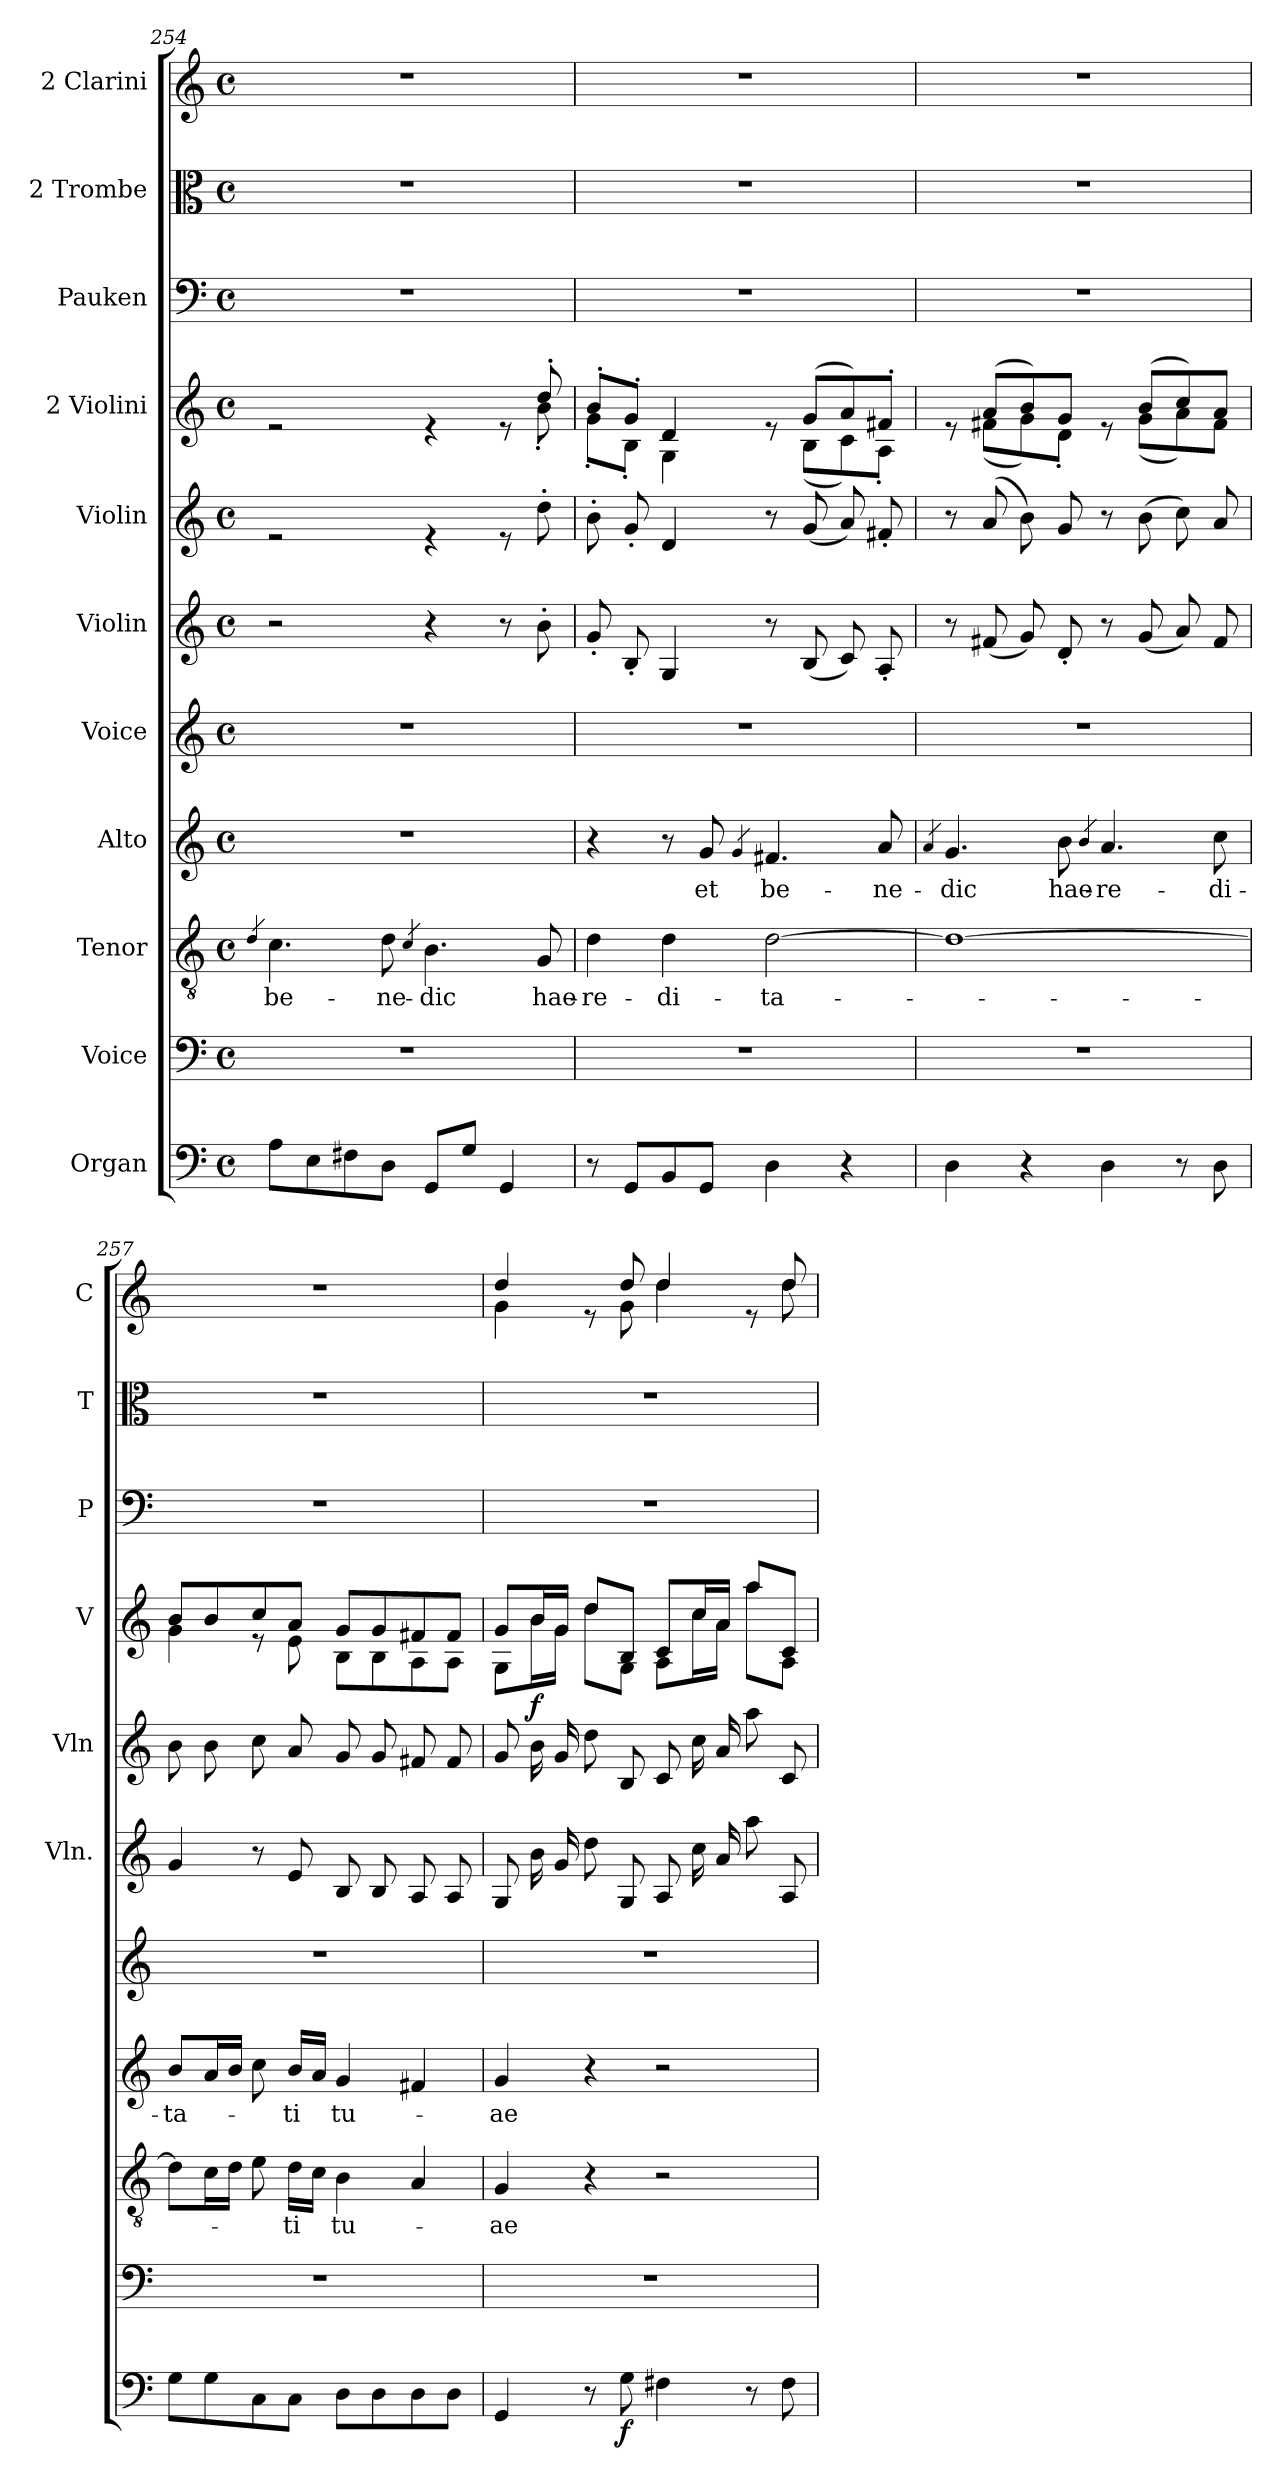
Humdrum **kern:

**kern	**dynam	**kern	**kern	**text	**kern	**text	**kern	**kern	**kern	**kern	**dynam	**kern	**kern	**kern
*part11	*part11	*part10	*part9	*part9	*part8	*part8	*part7	*part6	*part5	*part4	*part4	*part3	*part2	*part1
*staff11	*staff11	*staff10	*staff9	*staff9	*staff8	*staff8	*staff7	*staff6	*staff5	*staff4	*staff4	*staff3	*staff2	*staff1
*I"Organ	*	*I"Voice	*I"Tenor	*	*I"Alto	*	*I"Voice	*I"Violin	*I"Violin	*I"2 Violini	*	*I"Pauken	*I"2 Trombe	*I"2 Clarini
*	*	*	*	*	*	*	*	*I'Vln.	*I'Vln	*I'V	*	*I'P	*I'T	*I'C
*clefF4	*	*clefF4	*clefGv2	*	*clefG2	*	*clefG2	*clefG2	*clefG2	*clefG2	*	*clefF4	*clefC3	*clefG2
*k[]	*	*k[]	*k[]	*	*k[]	*	*k[]	*k[]	*k[]	*k[]	*	*k[]	*k[]	*k[]
*M4/4	*	*M4/4	*M4/4	*	*M4/4	*	*M4/4	*M4/4	*M4/4	*M4/4	*	*M4/4	*M4/4	*M4/4
*met(c)	*	*met(c)	*met(c)	*	*met(c)	*	*met(c)	*met(c)	*met(c)	*met(c)	*	*met(c)	*met(c)	*met(c)
=254	=254	=254	=254	=254	=254	=254	=254	=254	=254	=254	=254	=254	=254	=254
.	.	.	4qd/	.	.	.	.	.	.	.	.	.	.	.
!	!	!	!	!LO:LY:b	!	!	!	!	!	!	!	!	!	!
*	*	*	*	*	*	*	*	*	*	*^	*	*	*	*
8A\L	.	1r	4.c\	be-	1r	.	1r	2r	2re	2re	2..ryy	.	1r	1r	1r
8E\	.	.	.	.	.	.	.	.	.	.	.	.	.	.	.
8F#X\	.	.	.	.	.	.	.	.	.	.	.	.	.	.	.
!	!	!	!	!LO:LY:b	!	!	!	!	!	!	!	!	!	!	!
8D\J	.	.	8d\	-ne-	.	.	.	.	.	.	.	.	.	.	.
.	.	.	4qc/	.	.	.	.	.	.	.	.	.	.	.	.
!	!	!	!	!LO:LY:b	!	!	!	!	!	!	!	!	!	!	!
8GG/L	.	.	4.B\	-dic	.	.	.	4r	4re	4re	.	.	.	.	.
8G/J	.	.	.	.	.	.	.	.	.	.	.	.	.	.	.
4GG/	.	.	.	.	.	.	.	8r	8re	8re	.	.	.	.	.
!	!	!	!	!LO:LY:b	!	!	!	!	!	!	!	!	!	!	!
.	.	.	8G/	hae-	.	.	.	8b'\	8dd'\	8dd'/	8b'\	.	.	.	.
=255	=255	=255	=255	=255	=255	=255	=255	=255	=255	=255	=255	=255	=255	=255	=255
!	!	!	!	!LO:LY:b	!	!	!	!	!	!	!	!	!	!	!
8r	.	1r	4d\	-re-	4r	.	1r	8g'/	8b'\	8b'/L	8g'\L	.	1r	1r	1r
8GG/L	.	.	.	.	.	.	.	8B'/	8g'/	8g'/J	8B'\J	.	.	.	.
!	!	!	!	!LO:LY:b	!	!	!	!	!	!	!	!	!	!	!
8BB/	.	.	4d\	-di-	8r	.	.	4G/	4d/	4d/	4G\	.	.	.	.
!	!	!	!	!	!	!LO:LY:b	!	!	!	!	!	!	!	!	!
8GG/J	.	.	.	.	8g/	et	.	.	.	.	.	.	.	.	.
.	.	.	.	.	4qg/	.	.	.	.	.	.	.	.	.	.
!	!	!	!	!LO:LY:b	!	!LO:LY:b	!	!	!	!	!	!	!	!	!
4D\	.	.	[2d\	-ta-	4.f#X/	be-	.	8r	8r	8re	8ryy	.	.	.	.
.	.	.	.	.	.	.	.	(8B/	(8g/	(8g/L	(8B\L	.	.	.	.
4r	.	.	.	.	.	.	.	8c/)	8a/)	8a/)	8c\)	.	.	.	.
!	!	!	!	!	!	!LO:LY:b	!	!	!	!	!	!	!	!	!
.	.	.	.	.	8a/	-ne-	.	8A'/	8f#X'/	8f#X'/J	8A'\J	.	.	.	.
=256	=256	=256	=256	=256	=256	=256	=256	=256	=256	=256	=256	=256	=256	=256	=256
.	.	.	.	.	4qa/	.	.	.	.	.	.	.	.	.	.
!	!	!	!	!	!	!LO:LY:b	!	!	!	!	!	!	!	!	!
4D\	.	1r	1d_	.	4.g/	-dic	1r	8r	8r	8re	8ryy	.	1r	1r	1r
.	.	.	.	.	.	.	.	(8f#X/	(8a/	(8a/L	(8f#X\L	.	.	.	.
4r	.	.	.	.	.	.	.	8g/)	8b\)	8b/)	8g\)	.	.	.	.
!	!	!	!	!	!	!LO:LY:b	!	!	!	!	!	!	!	!	!
.	.	.	.	.	8b\	hae-	.	8d'/	8g/	8g/J	8d'\J	.	.	.	.
.	.	.	.	.	4qb/	.	.	.	.	.	.	.	.	.	.
!	!	!	!	!	!	!LO:LY:b	!	!	!	!	!	!	!	!	!
4D\	.	.	.	.	4.a/	-re-	.	8r	8r	8re	8ryy	.	.	.	.
.	.	.	.	.	.	.	.	(8g/	(8b\	(8b/L	(8g\L	.	.	.	.
8r	.	.	.	.	.	.	.	8a/)	8cc\)	8cc/)	8a\)	.	.	.	.
!	!	!	!	!	!	!LO:LY:b	!	!	!	!	!	!	!	!	!
8D\	.	.	.	.	8cc\	-di-	.	8f#/	8a/	8a/J	8f#\J	.	.	.	.
!!LO:LB:g=z
=257	=257	=257	=257	=257	=257	=257	=257	=257	=257	=257	=257	=257	=257	=257	=257
!	!	!	!	!	!	!LO:LY:b	!	!	!	!	!	!	!	!	!
8G\L	.	1r	8d\L]	.	8b/L	-ta-	1r	4g/	8b\	8b/L	4g\	.	1r	1r	1r
8G\	.	.	16c\L	.	16a/L	.	.	.	8b\	8b/	.	.	.	.	.
.	.	.	16d\JJ	.	16b/JJ	.	.	.	.	.	.	.	.	.	.
8C\	.	.	8e\	.	8cc\	.	.	8r	8cc\	8cc/	8r	.	.	.	.
!	!	!	!	!LO:LY:b	!	!LO:LY:b	!	!	!	!	!	!	!	!	!
8C\J	.	.	16d\LL	-ti	16b/LL	-ti	.	8e/	8a/	8a/J	8e\	.	.	.	.
.	.	.	16c\JJ	.	16a/JJ	.	.	.	.	.	.	.	.	.	.
!	!	!	!	!LO:LY:b	!	!LO:LY:b	!	!	!	!	!	!	!	!	!
8D\L	.	.	4B\	tu-	4g/	tu-	.	8B/	8g/	8g/L	8B\L	.	.	.	.
8D\	.	.	.	.	.	.	.	8B/	8g/	8g/	8B\	.	.	.	.
8D\	.	.	4A/	.	4f#X/	.	.	8A/	8f#X/	8f#X/	8A\	.	.	.	.
8D\J	.	.	.	.	.	.	.	8A/	8f#/	8f#/J	8A\J	.	.	.	.
=258	=258	=258	=258	=258	=258	=258	=258	=258	=258	=258	=258	=258	=258	=258	=258
!	!	!	!	!LO:LY:b	!	!LO:LY:b	!	!	!	!	!	!	!	!	!
*	*	*	*	*	*	*	*	*	*	*	*	*	*	*	*^
4GG/	.	1r	4G/	-ae	4g/	-ae	1r	8G/	8g/	8g/L	8G\L	.	1r	1r	4dd/	4g\
!	!	!	!	!	!	!	!	!	!	!	!	!LO:DY:b	!	!	!	!
.	.	.	.	.	.	.	.	16b\	16b\	16b/L	16b\L	f	.	.	.	.
.	.	.	.	.	.	.	.	16g/	16g/	16g/JJ	16g\JJ	.	.	.	.	.
8r	.	.	4r	.	4r	.	.	8dd\	8dd\	8dd/L	8dd\L	.	.	.	8re	8ryy
!	!LO:DY:b	!	!	!	!	!	!	!	!	!	!	!	!	!	!	!
8G\	f	.	.	.	.	.	.	8G/	8B/	8B/J	8G\J	.	.	.	8dd/	8g\
4F#X\	.	.	2r	.	2r	.	.	8A/	8c/	8c/L	8A\L	.	.	.	4dd/	4dd\
.	.	.	.	.	.	.	.	16cc\	16cc\	16cc/L	16cc\L	.	.	.	.	.
.	.	.	.	.	.	.	.	16a/	16a/	16a/JJ	16a\JJ	.	.	.	.	.
8r	.	.	.	.	.	.	.	8aa\	8aa\	8aa/L	8aa\L	.	.	.	8re	8ryy
8F#\	.	.	.	.	.	.	.	8A/	8c/	8c/J	8A\J	.	.	.	8dd/	8dd\
*	*	*	*	*	*	*	*	*	*	*v	*v	*	*	*	*v	*v
=	=	=	=	=	=	=	=	=	=	=	=	=	=	=
*-	*-	*-	*-	*-	*-	*-	*-	*-	*-	*-	*-	*-	*-	*-
